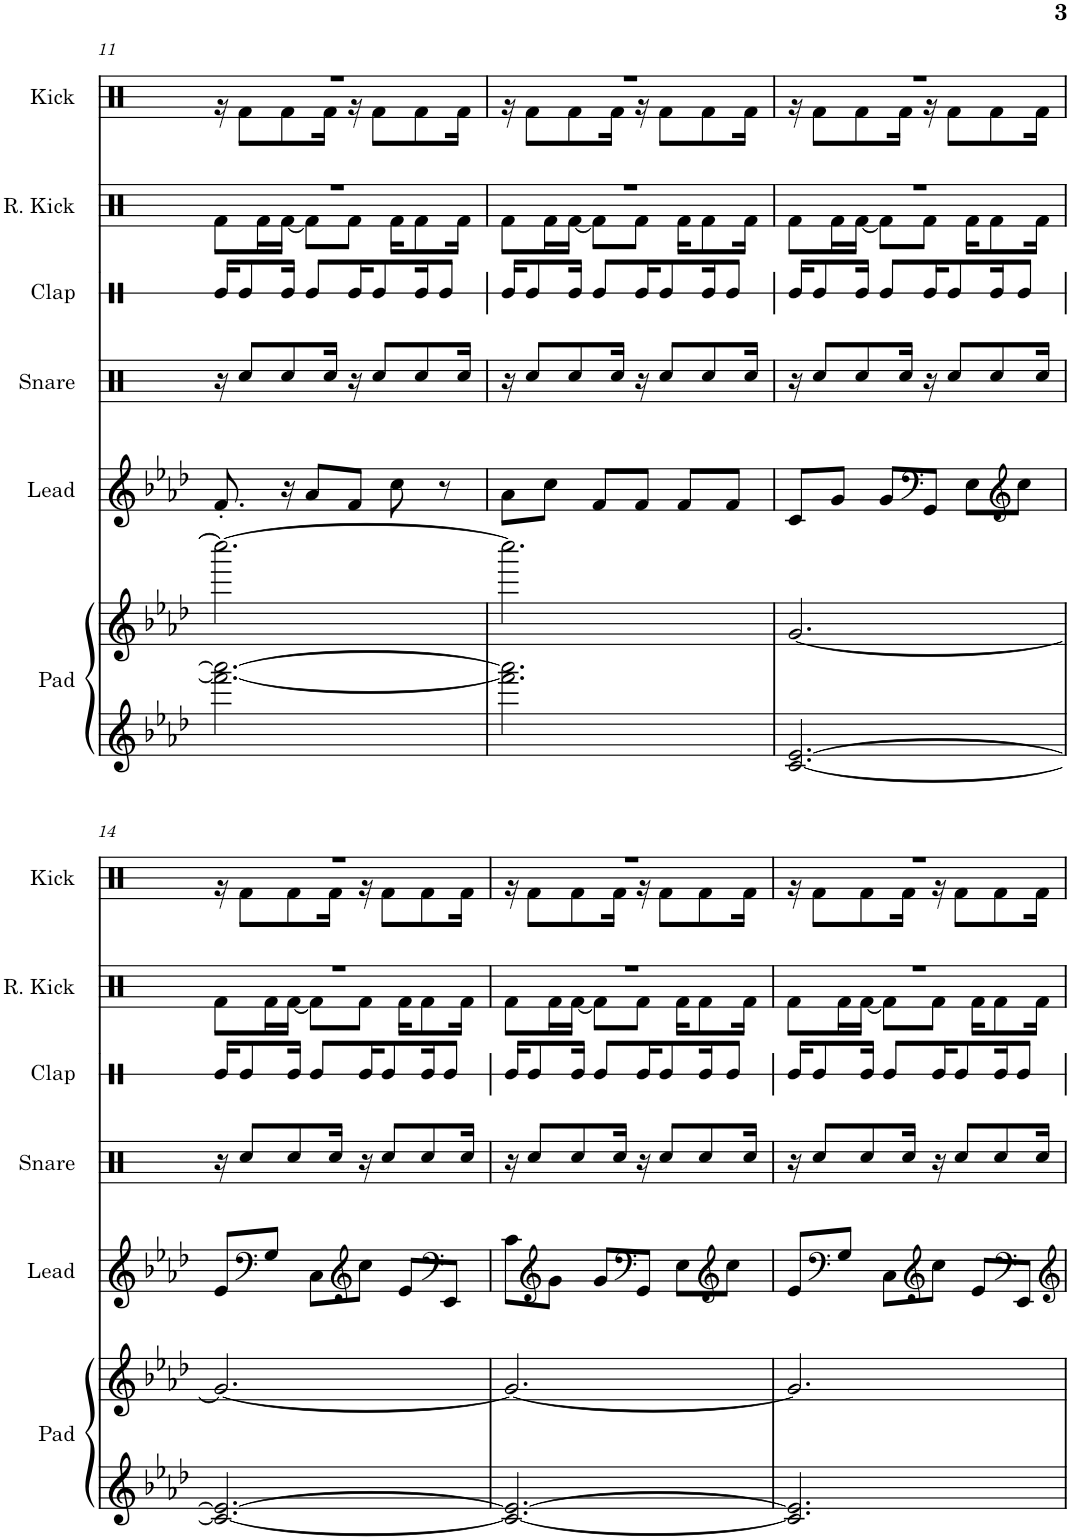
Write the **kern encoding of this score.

**kern	**kern	**kern	**kern	**kern	**kern	**kern
*part6	*part6	*part5	*part4	*part3	*part2	*part1
*staff7	*staff6	*staff5	*staff4	*staff3	*staff2	*staff1
*I"Pad	*	*I"Lead	*I"Snare	*I"Clap	*I"Reverb Kick	*I"Kick
*I'Pad	*	*I'Lead	*I'Snare	*I'Clap	*I'R. Kick	*I'Kick
!!LO:PB:g=z
*clefG2	*clefG2	*clefG2	*clefX	*clefX	*clefX	*clefX
*k[b-e-a-d-]	*k[b-e-a-d-]	*k[b-e-a-d-]	*k[b-e-a-d-]	*k[b-e-a-d-]	*k[b-e-a-d-]	*k[b-e-a-d-]
*M3/4	*M3/4	*M3/4	*M3/4	*M3/4	*M3/4	*M3/4
=11	=11	=11	=11	=11	=11	=11
*	*	*	*	*	*^	*^
2.fff\_ 2.aaa-\_	2.cccc\_	8.f'/	16r	16Re/KL	2.r	8Rf\L	2.r	16r
.	.	.	8Rcc/L	8Re/	.	.	.	8Rf\L
.	.	.	.	.	.	16Rf\L	.	.
.	.	16r	8Rcc/	16Re/Jk	.	[16Rf\JJ	.	8Rf\
.	.	8a-/L	.	8Re/L	.	8Rf\L]	.	.
.	.	.	16Rcc/Jk	.	.	.	.	16Rf\Jk
.	.	8f/J	16r	16Re/K	.	8Rf\J	.	16r
.	.	.	8Rcc/L	8Re/	.	.	.	8Rf\L
.	.	8cc\	.	.	.	16Rf\KL	.	.
.	.	.	8Rcc/	16Re/K	.	8Rf\	.	8Rf\
.	.	8r	.	8Re/J	.	.	.	.
.	.	.	16Rcc/Jk	.	.	16Rf\Jk	.	16Rf\Jk
=12	=12	=12	=12	=12	=12	=12	=12	=12
2.fff\] 2.aaa-\]	2.cccc\]	8a-\L	16r	16Re/KL	2.r	8Rf\L	2.r	16r
.	.	.	8Rcc/L	8Re/	.	.	.	8Rf\L
.	.	8cc\J	.	.	.	16Rf\L	.	.
.	.	.	8Rcc/	16Re/Jk	.	[16Rf\JJ	.	8Rf\
.	.	8f/L	.	8Re/L	.	8Rf\L]	.	.
.	.	.	16Rcc/Jk	.	.	.	.	16Rf\Jk
.	.	8f/J	16r	16Re/K	.	8Rf\J	.	16r
.	.	.	8Rcc/L	8Re/	.	.	.	8Rf\L
.	.	8f/L	.	.	.	16Rf\KL	.	.
.	.	.	8Rcc/	16Re/K	.	8Rf\	.	8Rf\
.	.	8f/J	.	8Re/J	.	.	.	.
.	.	.	16Rcc/Jk	.	.	16Rf\Jk	.	16Rf\Jk
=13	=13	=13	=13	=13	=13	=13	=13	=13
[2.c/ [2.e-/	[2.g/	8c/L	16r	16Re/KL	2.r	8Rf\L	2.r	16r
.	.	.	8Rcc/L	8Re/	.	.	.	8Rf\L
.	.	8g/J	.	.	.	16Rf\L	.	.
.	.	.	8Rcc/	16Re/Jk	.	[16Rf\JJ	.	8Rf\
.	.	8g/L	.	8Re/L	.	8Rf\L]	.	.
.	.	.	16Rcc/Jk	.	.	.	.	16Rf\Jk
*	*	*clefF4	*	*	*	*	*	*
.	.	8GG/J	16r	16Re/K	.	8Rf\J	.	16r
.	.	.	8Rcc/L	8Re/	.	.	.	8Rf\L
.	.	8E-\L	.	.	.	16Rf\KL	.	.
.	.	.	8Rcc/	16Re/K	.	8Rf\	.	8Rf\
*	*	*clefG2	*	*	*	*	*	*
.	.	8cc\J	.	8Re/J	.	.	.	.
.	.	.	16Rcc/Jk	.	.	16Rf\Jk	.	16Rf\Jk
!!LO:LB:g=z	!!
=14	=14	=14	=14	=14	=14	=14	=14	=14
2.c/_ 2.e-/_	2.g/_	8e-/L	16r	16Re/KL	2.r	8Rf\L	2.r	16r
.	.	.	8Rcc/L	8Re/	.	.	.	8Rf\L
*	*	*clefF4	*	*	*	*	*	*
.	.	8G/J	.	.	.	16Rf\L	.	.
.	.	.	8Rcc/	16Re/Jk	.	[16Rf\JJ	.	8Rf\
.	.	8C\L	.	8Re/L	.	8Rf\L]	.	.
.	.	.	16Rcc/Jk	.	.	.	.	16Rf\Jk
*	*	*clefG2	*	*	*	*	*	*
.	.	8cc\J	16r	16Re/K	.	8Rf\J	.	16r
.	.	.	8Rcc/L	8Re/	.	.	.	8Rf\L
.	.	8e-/L	.	.	.	16Rf\KL	.	.
.	.	.	8Rcc/	16Re/K	.	8Rf\	.	8Rf\
*	*	*clefF4	*	*	*	*	*	*
.	.	8EE-/J	.	8Re/J	.	.	.	.
.	.	.	16Rcc/Jk	.	.	16Rf\Jk	.	16Rf\Jk
=15	=15	=15	=15	=15	=15	=15	=15	=15
2.c/_ 2.e-/_	2.g/_	8c\L	16r	16Re/KL	2.r	8Rf\L	2.r	16r
.	.	.	8Rcc/L	8Re/	.	.	.	8Rf\L
*	*	*clefG2	*	*	*	*	*	*
.	.	8g\J	.	.	.	16Rf\L	.	.
.	.	.	8Rcc/	16Re/Jk	.	[16Rf\JJ	.	8Rf\
.	.	8g/L	.	8Re/L	.	8Rf\L]	.	.
.	.	.	16Rcc/Jk	.	.	.	.	16Rf\Jk
*	*	*clefF4	*	*	*	*	*	*
.	.	8GG/J	16r	16Re/K	.	8Rf\J	.	16r
.	.	.	8Rcc/L	8Re/	.	.	.	8Rf\L
.	.	8E-\L	.	.	.	16Rf\KL	.	.
.	.	.	8Rcc/	16Re/K	.	8Rf\	.	8Rf\
*	*	*clefG2	*	*	*	*	*	*
.	.	8cc\J	.	8Re/J	.	.	.	.
.	.	.	16Rcc/Jk	.	.	16Rf\Jk	.	16Rf\Jk
=16	=16	=16	=16	=16	=16	=16	=16	=16
2.c/] 2.e-/]	2.g/]	8e-/L	16r	16Re/KL	2.r	8Rf\L	2.r	16r
.	.	.	8Rcc/L	8Re/	.	.	.	8Rf\L
*	*	*clefF4	*	*	*	*	*	*
.	.	8G/J	.	.	.	16Rf\L	.	.
.	.	.	8Rcc/	16Re/Jk	.	[16Rf\JJ	.	8Rf\
.	.	8C\L	.	8Re/L	.	8Rf\L]	.	.
.	.	.	16Rcc/Jk	.	.	.	.	16Rf\Jk
*	*	*clefG2	*	*	*	*	*	*
.	.	8cc\J	16r	16Re/K	.	8Rf\J	.	16r
.	.	.	8Rcc/L	8Re/	.	.	.	8Rf\L
.	.	8e-/L	.	.	.	16Rf\KL	.	.
.	.	.	8Rcc/	16Re/K	.	8Rf\	.	8Rf\
*	*	*clefF4	*	*	*	*	*	*
.	.	8EE-/J	.	8Re/J	.	.	.	.
.	.	.	16Rcc/Jk	.	.	16Rf\Jk	.	16Rf\Jk
*	*	*	*	*	*v	*v	*	*
*	*	*	*	*	*	*v	*v
=	=	=	=	=	=	=
*-	*-	*-	*-	*-	*-	*-
